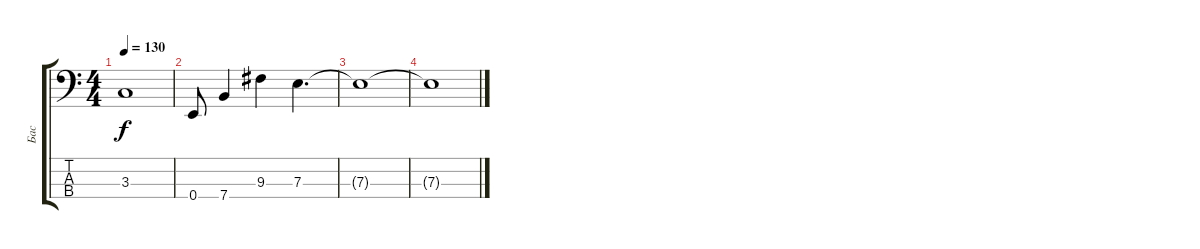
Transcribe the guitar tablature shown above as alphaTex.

\track ("Бас" "Бас") {instrument electricbassfinger}
\staff {score tabs}
\tuning (G2 D2 A1 E1) {hide}
\ts (4 4)
\tempo 130
\clef f4
\ks c
3.3.1{dy f} |
0.4.8 7.4.4 9.3.4 7.3.4{d} |
7.3{t}.1 |
7.3{t}.1
